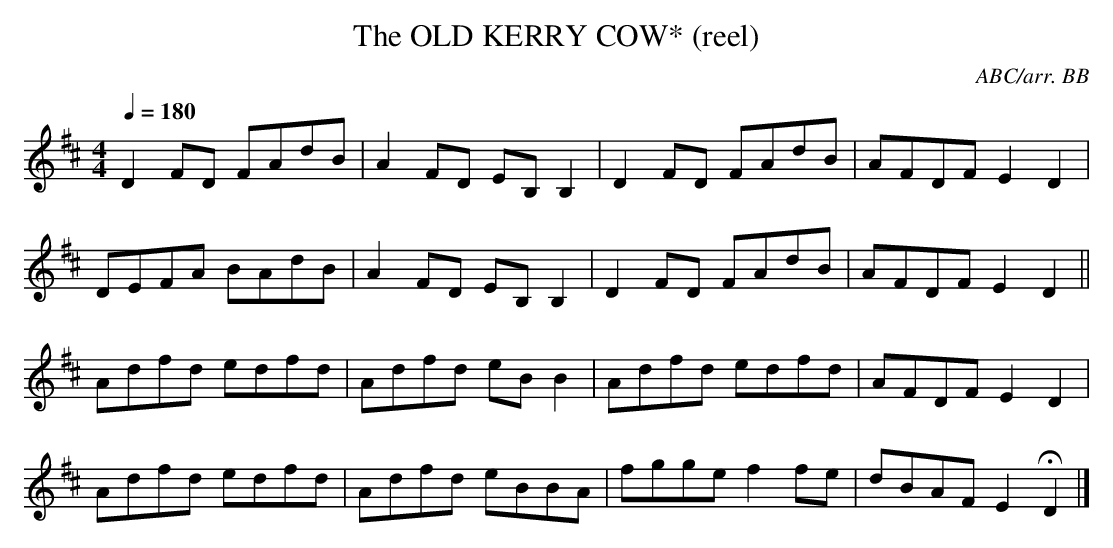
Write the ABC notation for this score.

X:1
T:OLD KERRY COW* (reel), The
C:ABC/arr. BB
is used for other tunes. I renamed this "Old Kerry Cow"
because that title is included as an alternate name in
Breathnach's tune notes.
Q:1/4=180
L:1/8
M:4/4
K:D
D2 FD FAdB|A2FD EB,B,2|D2 FD FAdB|AFDF E2D2|
DEFA BAdB|A2 FD EB, B,2|D2 FD FAdB|AFDF E2 D2||
Adfd edfd|Adfd eB B2|Adfd edfd|AFDF E2 D2|
Adfd edfd|Adfd eBBA|fgge f2 fe|dBAF E2 HD2|]
